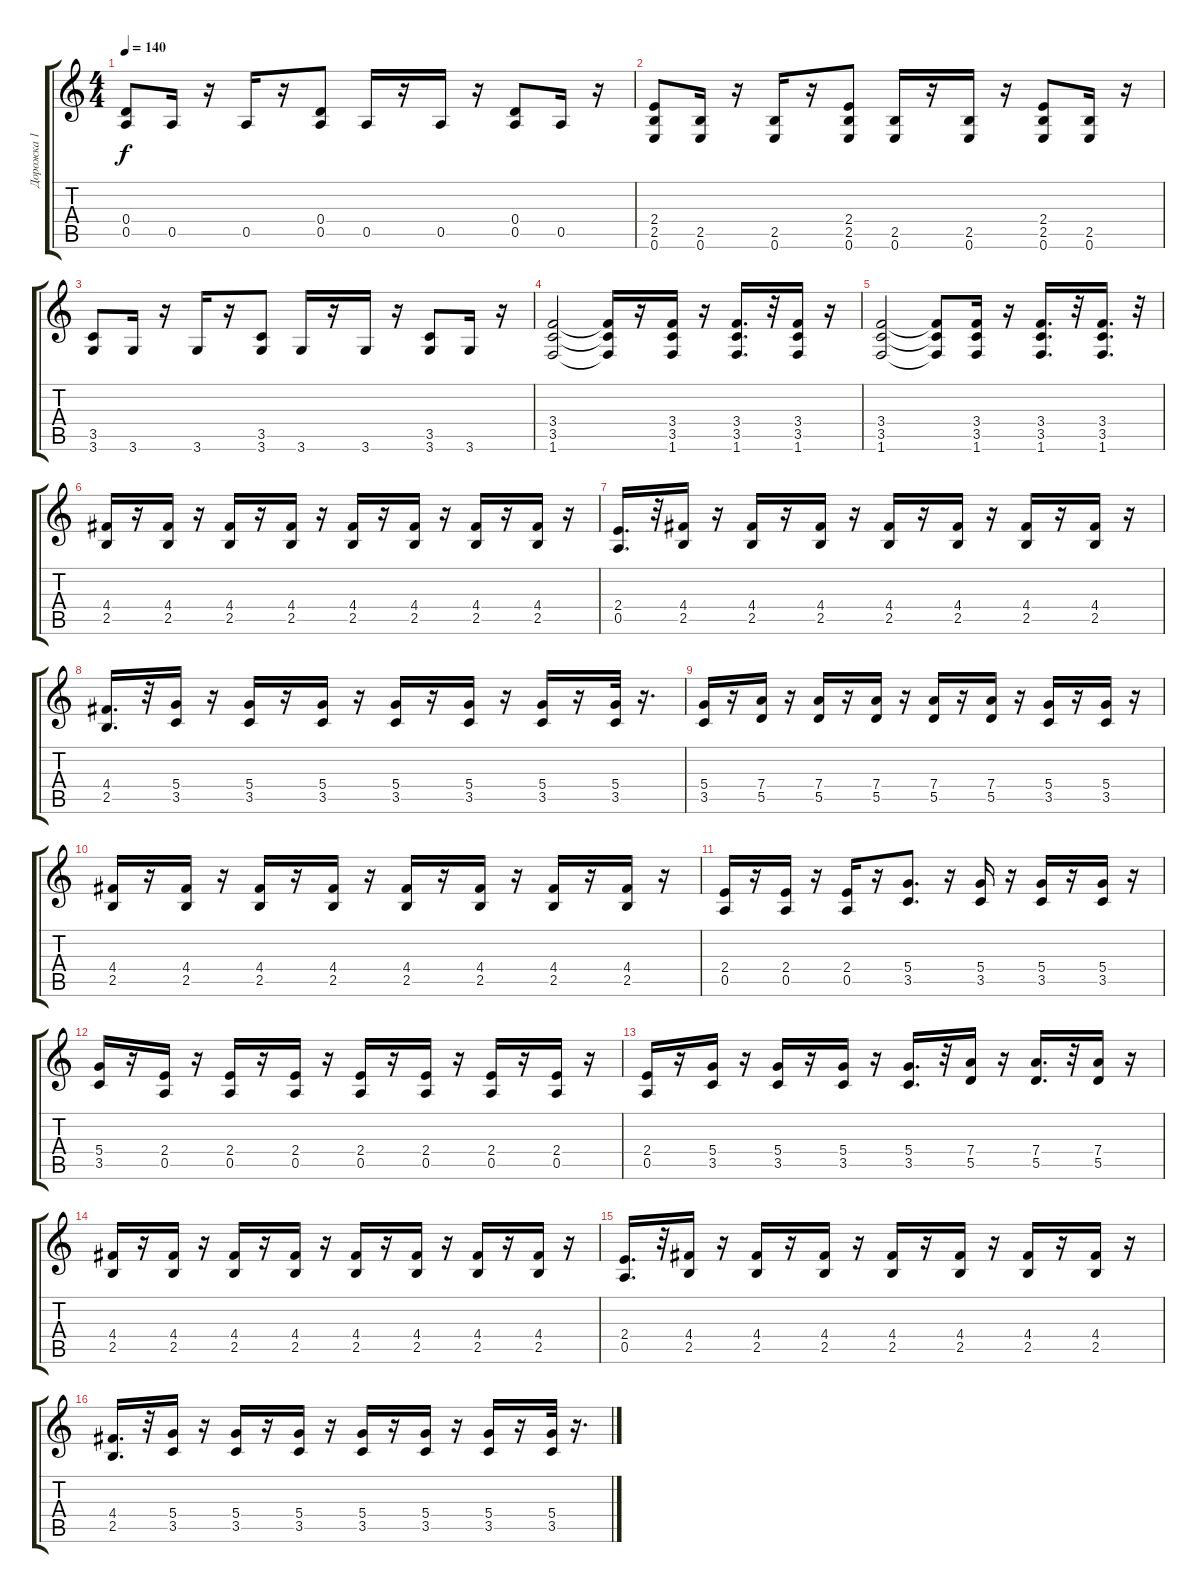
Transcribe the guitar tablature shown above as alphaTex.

\track ("Дорожка 1" "Дорожка 1") {instrument overdrivenguitar}
\staff {score tabs}
\tuning (E4 B3 G3 D3 A2 E2) {hide}
\ts (4 4)
\tempo 140
\clef g2
\ks c
(0.4 0.5).8{dy f} 0.5.16 r.16 0.5.16 r.16 (0.4 0.5).8 0.5.16 r.16 0.5.16 r.16 (0.4 0.5).8 0.5.16 r.16 |
(2.4 2.5 0.6).8 (2.5 0.6).16 r.16 (2.5 0.6).16 r.16 (2.4 2.5 0.6).8 (2.5 0.6).16 r.16 (2.5 0.6).16 r.16 (2.4 2.5 0.6).8 (2.5 0.6).16 r.16 |
(3.5 3.6).8 3.6.16 r.16 3.6.16 r.16 (3.5 3.6).8 3.6.16 r.16 3.6.16 r.16 (3.5 3.6).8 3.6.16 r.16 |
(3.4 3.5 1.6).2 (3.4{t} 3.5{t} 1.6{t}).16 r.16 (3.4 3.5 1.6).16 r.16 (3.4 3.5 1.6).16{d} r.32 (3.4 3.5 1.6).16 r.16 |
(3.4 3.5 1.6).2 (3.4{t} 3.5{t} 1.6{t}).8 (3.4 3.5 1.6).16 r.16 (3.4 3.5 1.6).16{d} r.32 (3.4 3.5 1.6).16{d} r.32 |
(4.4 2.5).16 r.16 (4.4 2.5).16 r.16 (4.4 2.5).16 r.16 (4.4 2.5).16 r.16 (4.4 2.5).16 r.16 (4.4 2.5).16 r.16 (4.4 2.5).16 r.16 (4.4 2.5).16 r.16 |
(2.4 0.5).16{d} r.32 (4.4 2.5).16 r.16 (4.4 2.5).16 r.16 (4.4 2.5).16 r.16 (4.4 2.5).16 r.16 (4.4 2.5).16 r.16 (4.4 2.5).16 r.16 (4.4 2.5).16 r.16 |
(4.4 2.5).16{d} r.32 (5.4 3.5).16 r.16 (5.4 3.5).16 r.16 (5.4 3.5).16 r.16 (5.4 3.5).16 r.16 (5.4 3.5).16 r.16 (5.4 3.5).16 r.16 (5.4 3.5).32 r.16{d} |
(5.4 3.5).16 r.16 (7.4 5.5).16 r.16 (7.4 5.5).16 r.16 (7.4 5.5).16 r.16 (7.4 5.5).16 r.16 (7.4 5.5).16 r.16 (5.4 3.5).16 r.16 (5.4 3.5).16 r.16 |
(4.4 2.5).16 r.16 (4.4 2.5).16 r.16 (4.4 2.5).16 r.16 (4.4 2.5).16 r.16 (4.4 2.5).16 r.16 (4.4 2.5).16 r.16 (4.4 2.5).16 r.16 (4.4 2.5).16 r.16 |
(2.4 0.5).16 r.16 (2.4 0.5).16 r.16 (2.4 0.5).16 r.16 (5.4 3.5).8{d} r.16 (5.4 3.5).16 r.16 (5.4 3.5).16 r.16 (5.4 3.5).16 r.16 |
(5.4 3.5).16 r.16 (2.4 0.5).16 r.16 (2.4 0.5).16 r.16 (2.4 0.5).16 r.16 (2.4 0.5).16 r.16 (2.4 0.5).16 r.16 (2.4 0.5).16 r.16 (2.4 0.5).16 r.16 |
(2.4 0.5).16 r.16 (5.4 3.5).16 r.16 (5.4 3.5).16 r.16 (5.4 3.5).16 r.16 (5.4 3.5).16{d} r.32 (7.4 5.5).16 r.16 (7.4 5.5).16{d} r.32 (7.4 5.5).16 r.16 |
(4.4 2.5).16 r.16 (4.4 2.5).16 r.16 (4.4 2.5).16 r.16 (4.4 2.5).16 r.16 (4.4 2.5).16 r.16 (4.4 2.5).16 r.16 (4.4 2.5).16 r.16 (4.4 2.5).16 r.16 |
(2.4 0.5).16{d} r.32 (4.4 2.5).16 r.16 (4.4 2.5).16 r.16 (4.4 2.5).16 r.16 (4.4 2.5).16 r.16 (4.4 2.5).16 r.16 (4.4 2.5).16 r.16 (4.4 2.5).16 r.16 |
(4.4 2.5).16{d} r.32 (5.4 3.5).16 r.16 (5.4 3.5).16 r.16 (5.4 3.5).16 r.16 (5.4 3.5).16 r.16 (5.4 3.5).16 r.16 (5.4 3.5).16 r.16 (5.4 3.5).32 r.16{d}
